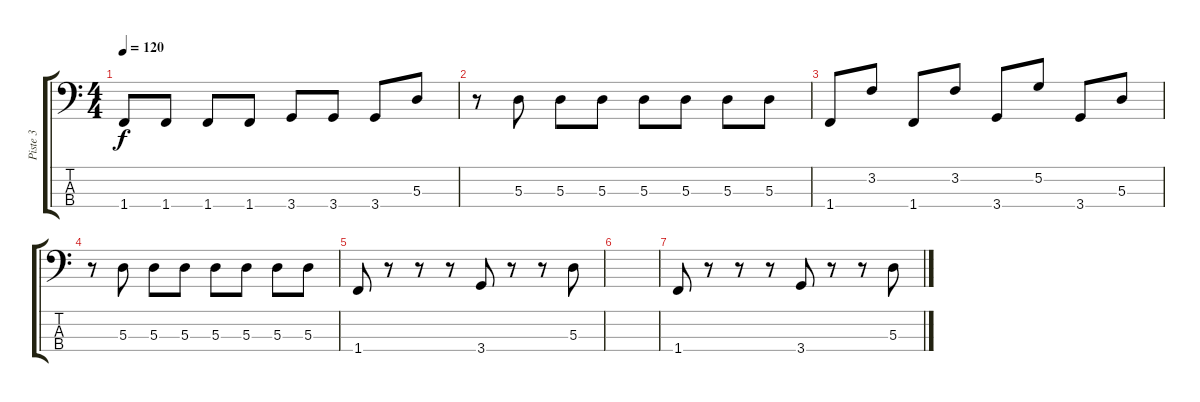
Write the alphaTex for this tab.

\track ("Piste 3" "Piste 3") {instrument electricbassfinger}
\staff {score tabs}
\tuning (G2 D2 A1 E1) {hide}
\ts (4 4)
\tempo 120
\clef f4
\ks c
1.4.8{dy f} 1.4.8 1.4.8 1.4.8 3.4.8 3.4.8 3.4.8 5.3.8 |
r.8 5.3.8 5.3.8 5.3.8 5.3.8 5.3.8 5.3.8 5.3.8 |
1.4.8 3.2.8 1.4.8 3.2.8 3.4.8 5.2.8 3.4.8 5.3.8 |
r.8 5.3.8 5.3.8 5.3.8 5.3.8 5.3.8 5.3.8 5.3.8 |
1.4.8 r.8 r.8 r.8 3.4.8 r.8 r.8 5.3.8 |
|
1.4.8 r.8 r.8 r.8 3.4.8 r.8 r.8 5.3.8
